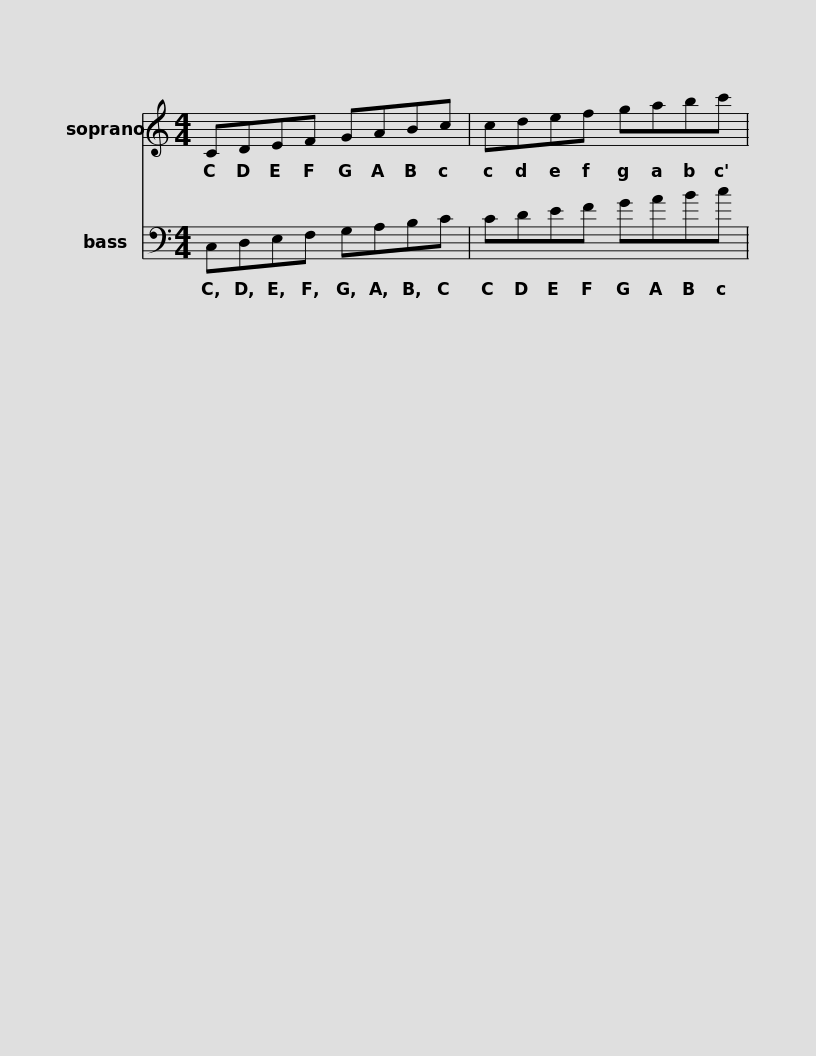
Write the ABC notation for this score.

X:1
%%score 1 2
L:1/8
M:4/4
I:linebreak $
K:C
V:1 treble
V:2 bass
V:1
 CDEF GABc | cdef gabc' | %2
V:2
 C,D,E,F, G,A,B,C | CDEF GABc | %2
